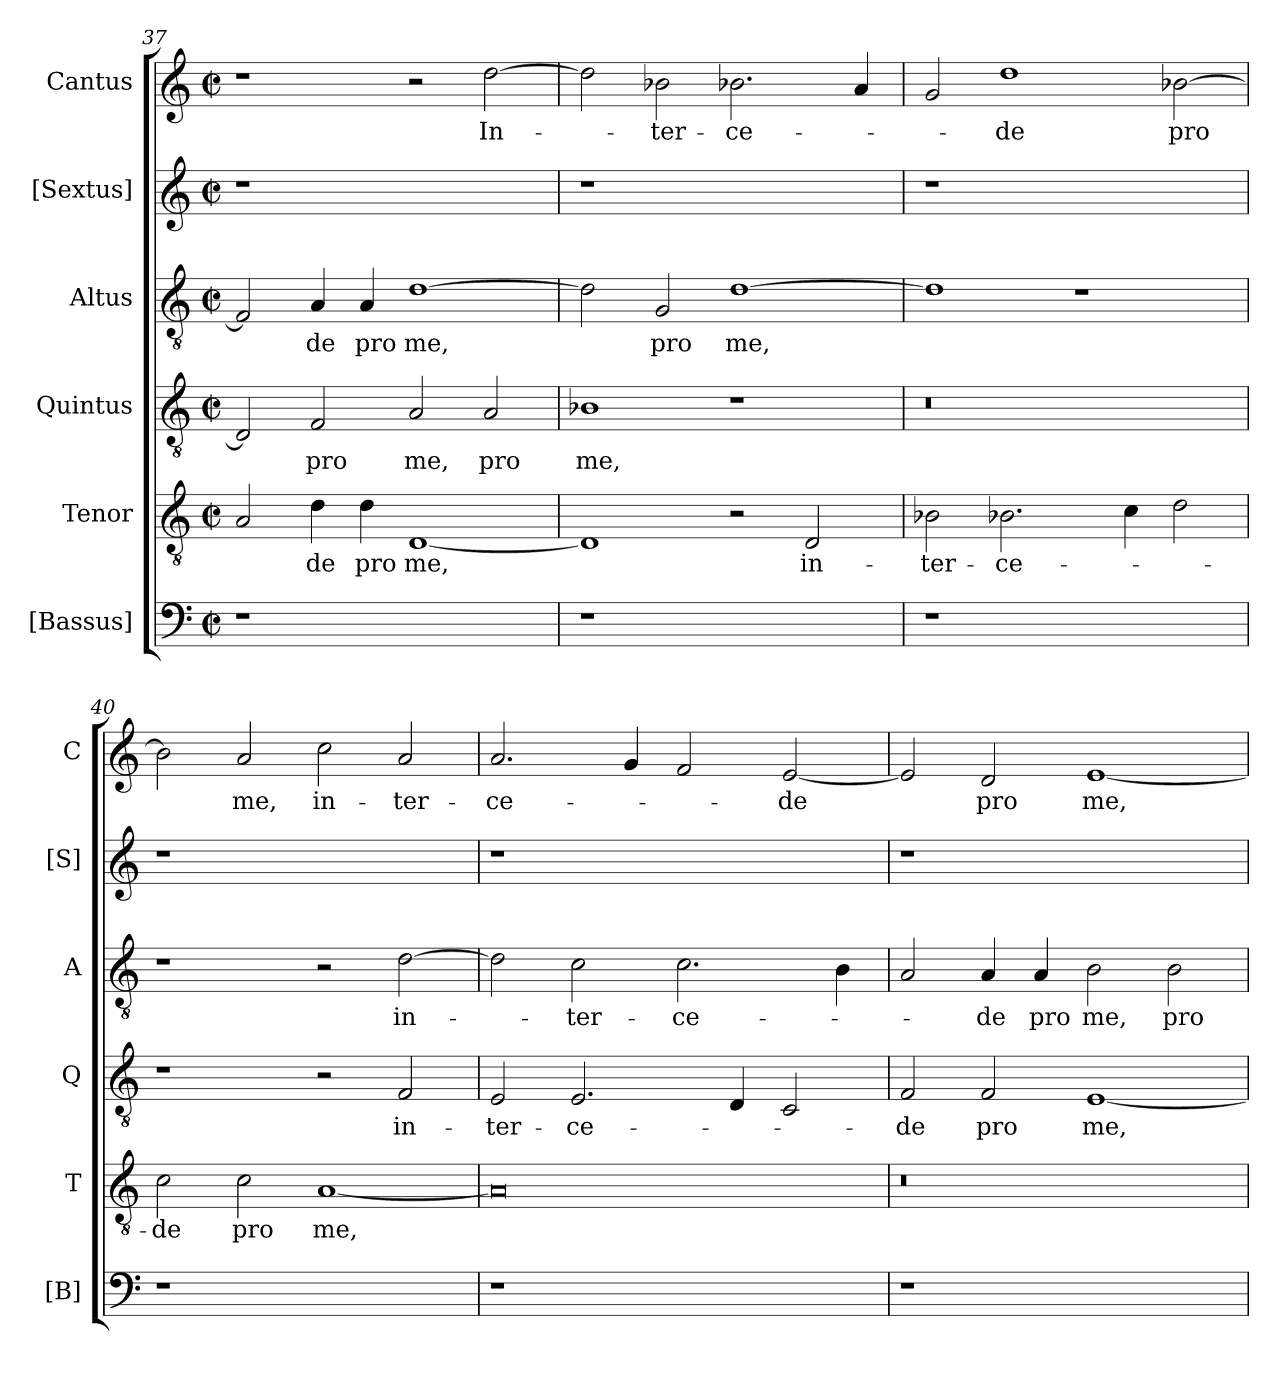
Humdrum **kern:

**kern	**kern	**text	**kern	**text	**kern	**text	**kern	**kern	**text
*part6	*part5	*part5	*part4	*part4	*part3	*part3	*part2	*part1	*part1
*staff6	*staff5	*staff5	*staff4	*staff4	*staff3	*staff3	*staff2	*staff1	*staff1
*I"[Bassus]	*I"Tenor	*	*I"Quintus	*	*I"Altus	*	*I"[Sextus]	*I"Cantus	*
*I'[B]	*I'T	*	*I'Q	*	*I'A	*	*I'[S]	*I'C	*
*clefF4	*clefGv2	*	*clefGv2	*	*clefGv2	*	*clefG2	*clefG2	*
*k[]	*k[]	*	*k[]	*	*k[]	*	*k[]	*k[]	*
*C:	*C:	*	*C:	*	*C:	*	*C:	*C:	*
*M2/2	*M2/2	*	*M2/2	*	*M2/2	*	*M2/2	*M2/2	*
*met(c|)	*met(c|)	*	*met(c|)	*	*met(c|)	*	*met(c|)	*met(c|)	*
=37	=37	=37	=37	=37	=37	=37	=37	=37	=37
1r	2A/	.	2D/]	.	2F/]	.	1r	1r	.
.	4d\	-de	2F/	pro	4A/	-de	.	.	.
.	4d\	pro	.	.	4A/	pro	.	.	.
1ryy	[1D/	me,	2A/	me,	[1d\	me,	1ryy	2r	.
.	.	.	2A/	pro	.	.	.	[2dd\	In-
=38	=38	=38	=38	=38	=38	=38	=38	=38	=38
1r	1D/]	.	1B-X\	me,	2d\]	.	1r	2dd\]	.
.	.	.	.	.	2G/	pro	.	2b-X\	-ter-
1ryy	2r	.	1r	.	[1d\	me,	1ryy	2.b-X\	-ce-
.	2D/	in-	.	.	.	.	.	.	.
.	.	.	.	.	.	.	.	4a/	.
=39	=39	=39	=39	=39	=39	=39	=39	=39	=39
!	!	!	!LO:N:vis=0	!	!	!	!	!	!
1r	2B-X\	-ter-	1r	.	1d\]	.	1r	2g/	.
.	2.B-X\	-ce-	.	.	.	.	.	1dd\	-de
1ryy	.	.	1ryy	.	1r	.	1ryy	.	.
.	4c\	.	.	.	.	.	.	.	.
.	2d\	.	.	.	.	.	.	[2b-X\	pro
=40	=40	=40	=40	=40	=40	=40	=40	=40	=40
1r	2c\	-de	1r	.	1r	.	1r	2b-\]	.
.	2c\	pro	.	.	.	.	.	2a/	me,
1ryy	[1A/	me,	2r	.	2r	.	1ryy	2cc\	in-
.	.	.	2F/	in-	[2d\	in-	.	2a/	-ter-
=41	=41	=41	=41	=41	=41	=41	=41	=41	=41
1r	0A/]	.	2E/	-ter-	2d\]	.	1r	2.a/	-ce-
.	.	.	2.E/	-ce-	2c\	-ter-	.	.	.
.	.	.	.	.	.	.	.	4g/	.
1ryy	.	.	.	.	2.c\	-ce-	1ryy	2f/	.
.	.	.	4D/	.	.	.	.	.	.
.	.	.	2C/	.	.	.	.	[2e/	-de
.	.	.	.	.	4B\	.	.	.	.
=42	=42	=42	=42	=42	=42	=42	=42	=42	=42
!	!LO:N:vis=0	!	!	!	!	!	!	!	!
1r	1r	.	2F/	-de	2A/	.	1r	2e/]	.
.	.	.	2F/	pro	4A/	-de	.	2d/	pro
.	.	.	.	.	4A/	pro	.	.	.
1ryy	1ryy	.	[1E/	me,	2B\	me,	1ryy	[1e/	me,
.	.	.	.	.	2B\	pro	.	.	.
=	=	=	=	=	=	=	=	=	=
*-	*-	*-	*-	*-	*-	*-	*-	*-	*-
